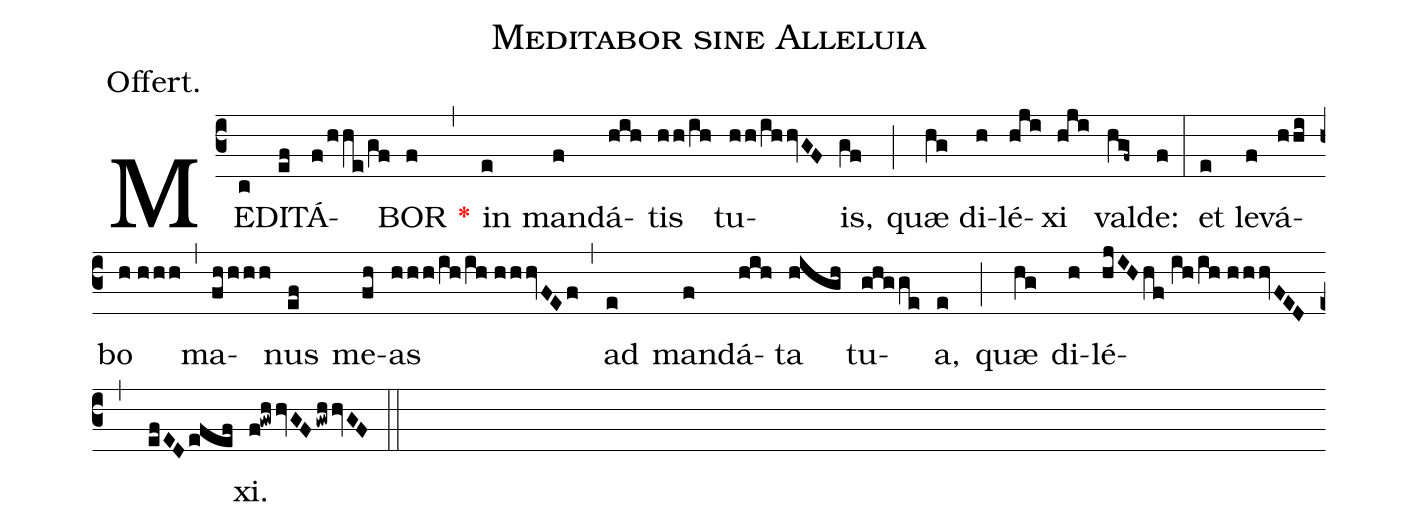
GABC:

name:Meditabor sine Alleluia;
annotation:Offert.;
mode:II.;
office-part:Offertory;
%%
(c3) ME(c)DI(ef)TÁ(f/hhe/gf)BOR(f) <v>\red{*}</v>(,) in(e) man(f)dá(hih)tis(hh/ih) tu(hh/ihhvGF)is,(gf) (;) quæ (hg)di(h)lé(hji)xi(hji) val(hgf~)de:(f) (:) et(e) le(f)vá(hhi)bo(h//hhh) (,) ma(fhhhh)nus(ef) me(fh)as(hhh/ih/ih//hhhvFEf) (,) ad(e) man(f)dá(hih)ta(high) tu(ghgge)a,(e) (;) quæ(hg) di(h)lé(hjIHhf//ih/ih//hhhvFED , efEDefef)xi.(f!gwhhvGFgwhhvGF) (::)
